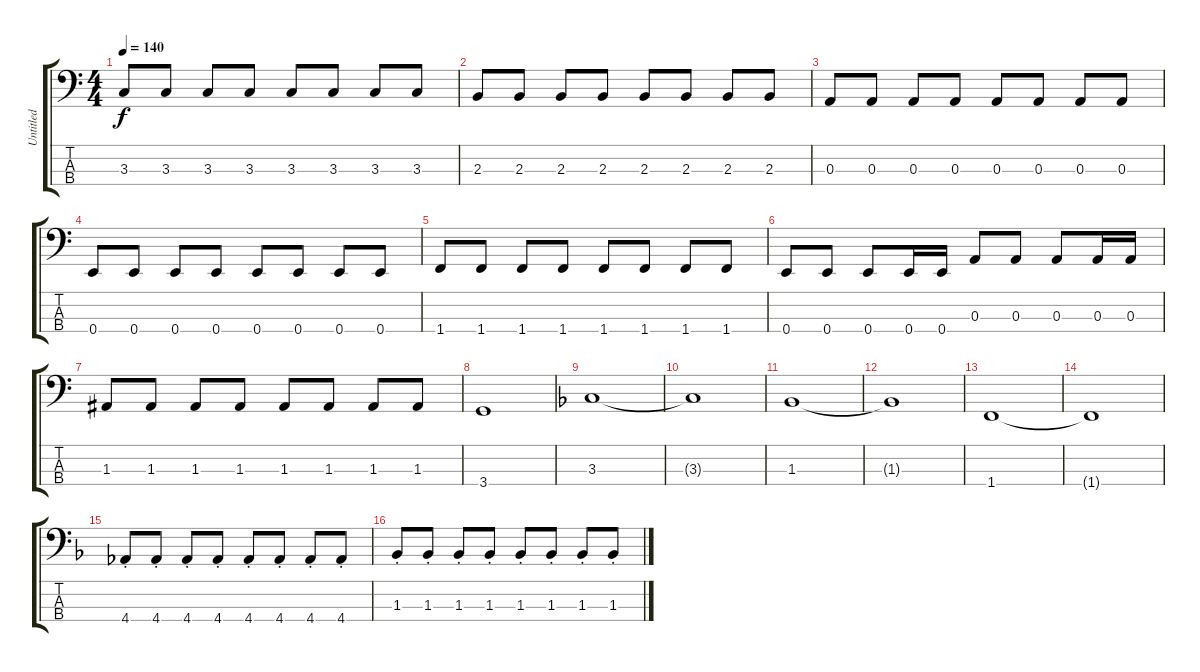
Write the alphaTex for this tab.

\track ("Untitled" "Untitled") {instrument electricbasspick}
\staff {score tabs}
\tuning (G2 D2 A1 E1) {hide}
\ts (4 4)
\tempo 140
\clef f4
\ks c
3.3.8{dy f} 3.3.8 3.3.8 3.3.8 3.3.8 3.3.8 3.3.8 3.3.8 |
2.3.8 2.3.8 2.3.8 2.3.8 2.3.8 2.3.8 2.3.8 2.3.8 |
0.3.8 0.3.8 0.3.8 0.3.8 0.3.8 0.3.8 0.3.8 0.3.8 |
0.4.8 0.4.8 0.4.8 0.4.8 0.4.8 0.4.8 0.4.8 0.4.8 |
1.4.8 1.4.8 1.4.8 1.4.8 1.4.8 1.4.8 1.4.8 1.4.8 |
0.4.8 0.4.8 0.4.8 0.4.16 0.4.16 0.3.8 0.3.8 0.3.8 0.3.16 0.3.16 |
1.3.8 1.3.8 1.3.8 1.3.8 1.3.8 1.3.8 1.3.8 1.3.8 |
3.4.1 |
\ks f
3.3.1 |
3.3{t}.1 |
1.3.1 |
1.3{t}.1 |
1.4.1 |
1.4{t}.1 |
4.4{st}.8 4.4{st}.8 4.4{st}.8 4.4{st}.8 4.4{st}.8 4.4{st}.8 4.4{st}.8 4.4{st}.8 |
1.3{st}.8 1.3{st}.8 1.3{st}.8 1.3{st}.8 1.3{st}.8 1.3{st}.8 1.3{st}.8 1.3{st}.8
